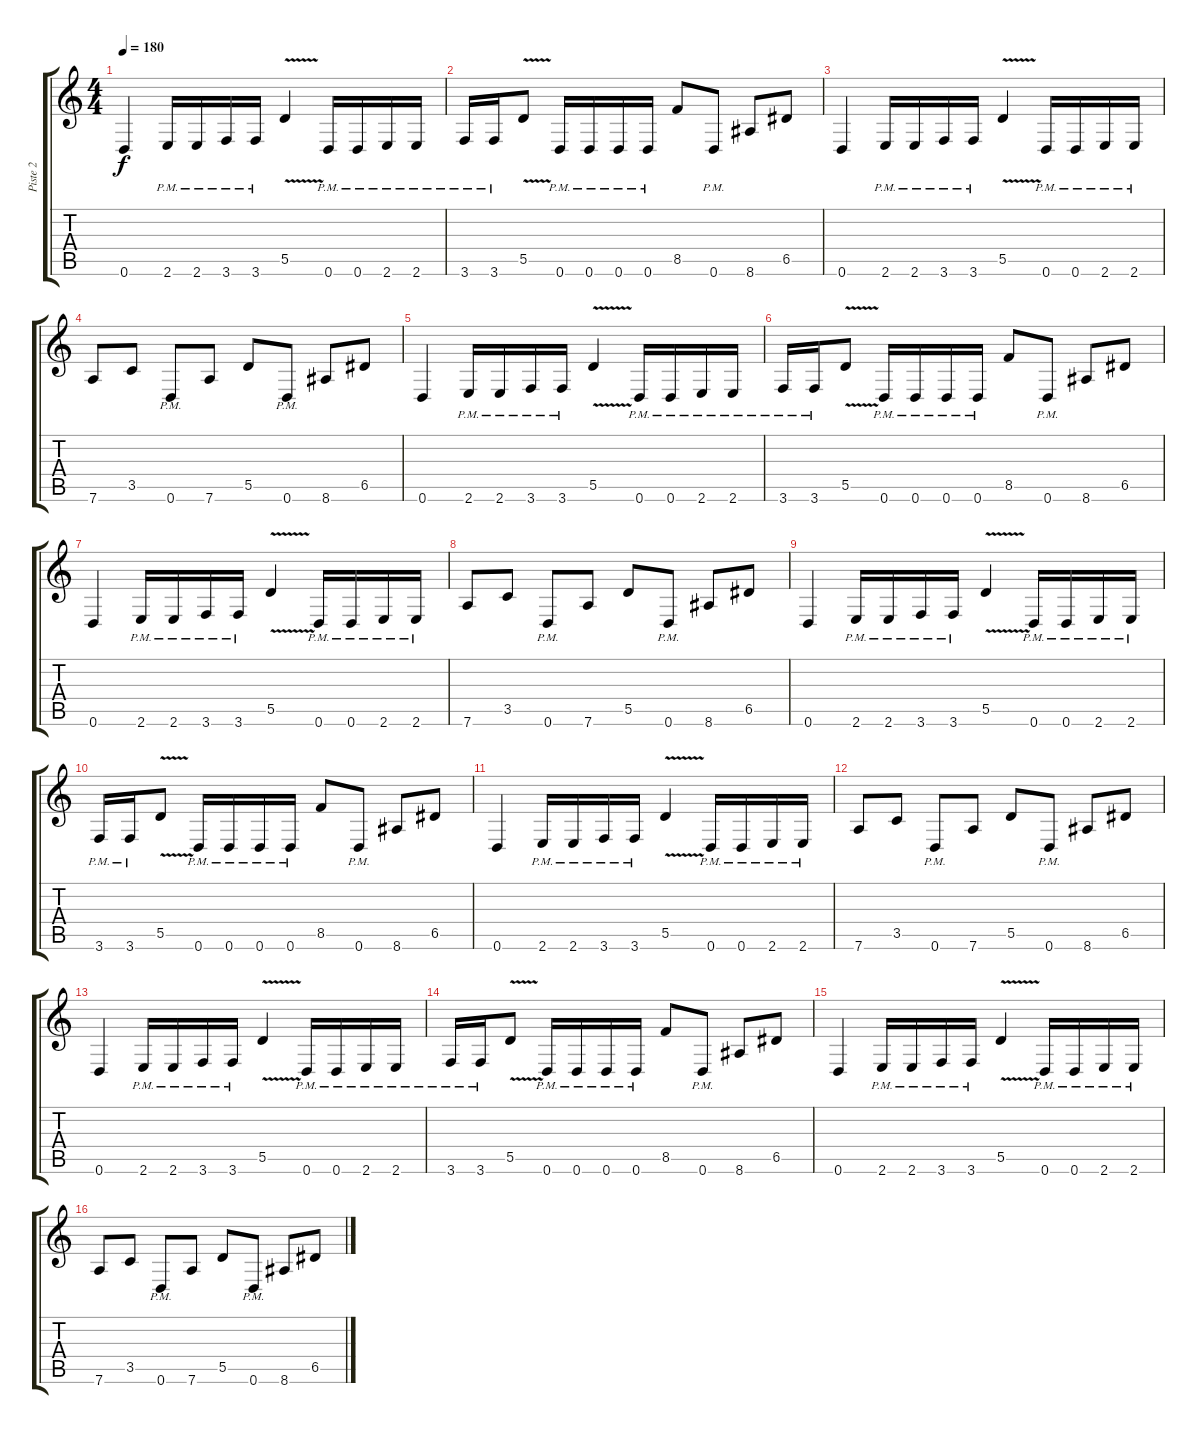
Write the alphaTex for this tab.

\track ("Piste 2" "Piste 2") {instrument distortionguitar}
\staff {score tabs}
\tuning (E4 B3 G3 D3 A2 D2) {hide}
\ts (4 4)
\tempo 180
\clef g2
\ks c
0.6.4{dy f} 2.6{pm}.16 2.6{pm}.16 3.6{pm}.16 3.6{pm}.16 5.5{v}.4 0.6{pm}.16 0.6{pm}.16 2.6{pm}.16 2.6{pm}.16 |
3.6{pm}.16 3.6{pm}.16 5.5{v}.8 0.6{pm}.16 0.6{pm}.16 0.6{pm}.16 0.6{pm}.16 8.5.8 0.6{pm}.8 8.6.8 6.5.8 |
0.6.4 2.6{pm}.16 2.6{pm}.16 3.6{pm}.16 3.6{pm}.16 5.5{v}.4 0.6{pm}.16 0.6{pm}.16 2.6{pm}.16 2.6{pm}.16 |
7.6.8 3.5.8 0.6{pm}.8 7.6.8 5.5.8 0.6{pm}.8 8.6.8 6.5.8 |
0.6.4 2.6{pm}.16 2.6{pm}.16 3.6{pm}.16 3.6{pm}.16 5.5{v}.4 0.6{pm}.16 0.6{pm}.16 2.6{pm}.16 2.6{pm}.16 |
3.6{pm}.16 3.6{pm}.16 5.5{v}.8 0.6{pm}.16 0.6{pm}.16 0.6{pm}.16 0.6{pm}.16 8.5.8 0.6{pm}.8 8.6.8 6.5.8 |
0.6.4 2.6{pm}.16 2.6{pm}.16 3.6{pm}.16 3.6{pm}.16 5.5{v}.4 0.6{pm}.16 0.6{pm}.16 2.6{pm}.16 2.6{pm}.16 |
7.6.8 3.5.8 0.6{pm}.8 7.6.8 5.5.8 0.6{pm}.8 8.6.8 6.5.8 |
0.6.4 2.6{pm}.16 2.6{pm}.16 3.6{pm}.16 3.6{pm}.16 5.5{v}.4 0.6{pm}.16 0.6{pm}.16 2.6{pm}.16 2.6{pm}.16 |
3.6{pm}.16 3.6{pm}.16 5.5{v}.8 0.6{pm}.16 0.6{pm}.16 0.6{pm}.16 0.6{pm}.16 8.5.8 0.6{pm}.8 8.6.8 6.5.8 |
0.6.4 2.6{pm}.16 2.6{pm}.16 3.6{pm}.16 3.6{pm}.16 5.5{v}.4 0.6{pm}.16 0.6{pm}.16 2.6{pm}.16 2.6{pm}.16 |
7.6.8 3.5.8 0.6{pm}.8 7.6.8 5.5.8 0.6{pm}.8 8.6.8 6.5.8 |
0.6.4 2.6{pm}.16 2.6{pm}.16 3.6{pm}.16 3.6{pm}.16 5.5{v}.4 0.6{pm}.16 0.6{pm}.16 2.6{pm}.16 2.6{pm}.16 |
3.6{pm}.16 3.6{pm}.16 5.5{v}.8 0.6{pm}.16 0.6{pm}.16 0.6{pm}.16 0.6{pm}.16 8.5.8 0.6{pm}.8 8.6.8 6.5.8 |
0.6.4 2.6{pm}.16 2.6{pm}.16 3.6{pm}.16 3.6{pm}.16 5.5{v}.4 0.6{pm}.16 0.6{pm}.16 2.6{pm}.16 2.6{pm}.16 |
7.6.8 3.5.8 0.6{pm}.8 7.6.8 5.5.8 0.6{pm}.8 8.6.8 6.5.8
